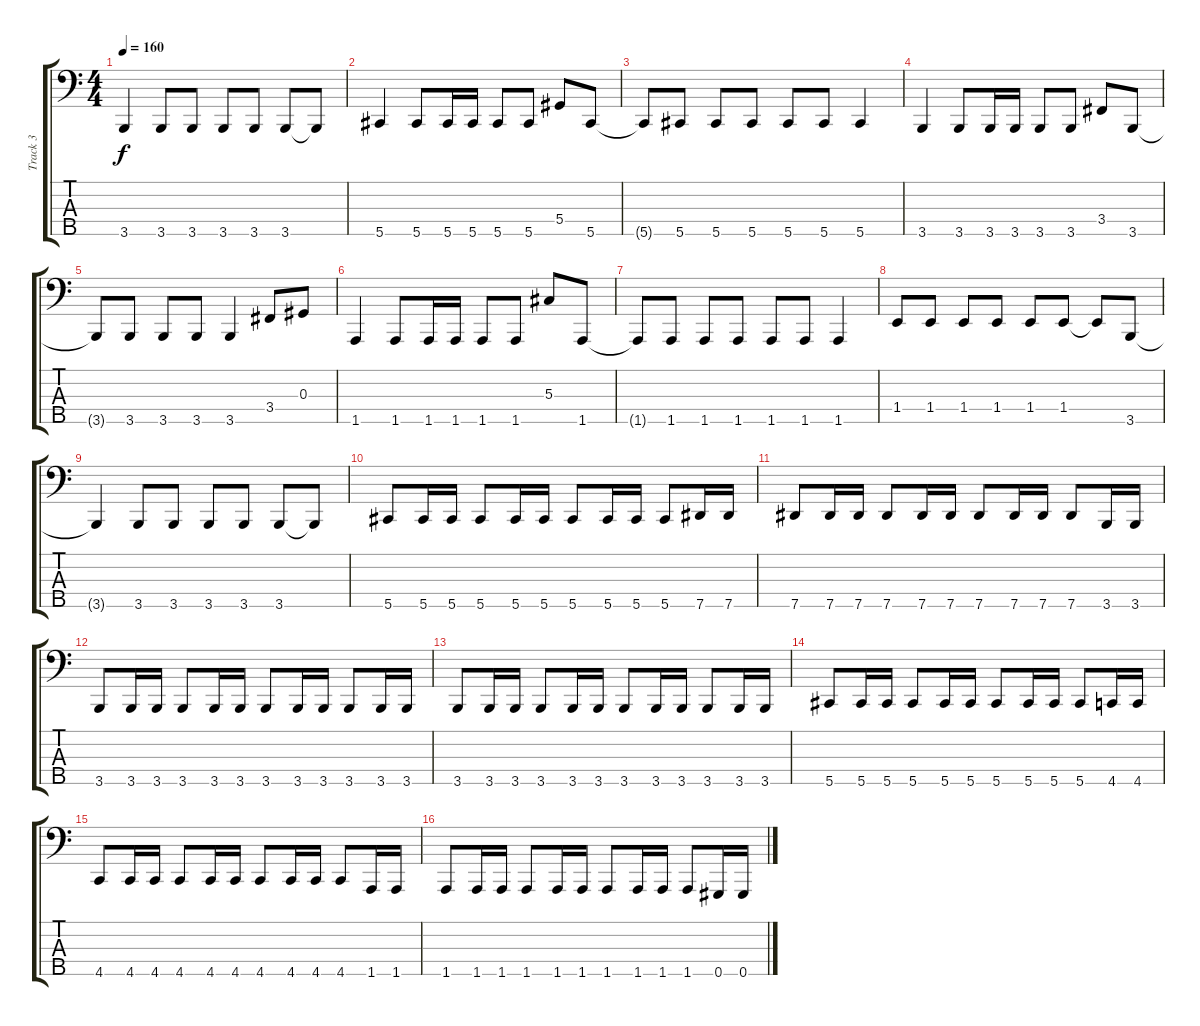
\track ("Track 3" "Track 3") {instrument electricbasspick}
\staff {score tabs}
\tuning (Gb2 Db2 Ab1 Eb1 Ab0) {hide}
\ts (4 4)
\tempo 160
\clef f4
\ks c
3.5{t}.4{dy f} 3.5.8 3.5.8 3.5.8 3.5.8 3.5.8 3.5{t}.8 |
5.5.4 5.5.8 5.5.16 5.5.16 5.5.8 5.5.8 5.4.8 5.5.8 |
5.5{t}.8 5.5.8 5.5.8 5.5.8 5.5.8 5.5.8 5.5.4 |
3.5.4 3.5.8 3.5.16 3.5.16 3.5.8 3.5.8 3.4.8 3.5.8 |
3.5{t}.8 3.5.8 3.5.8 3.5.8 3.5.4 3.4.8 0.3.8 |
1.5.4 1.5.8 1.5.16 1.5.16 1.5.8 1.5.8 5.3.8 1.5.8 |
1.5{t}.8 1.5.8 1.5.8 1.5.8 1.5.8 1.5.8 1.5.4 |
1.4.8 1.4.8 1.4.8 1.4.8 1.4.8 1.4.8 1.4{t}.8 3.5.8 |
3.5{t}.4 3.5.8 3.5.8 3.5.8 3.5.8 3.5.8 3.5{t}.8 |
5.5.8 5.5.16 5.5.16 5.5.8 5.5.16 5.5.16 5.5.8 5.5.16 5.5.16 5.5.8 7.5.16 7.5.16 |
7.5.8 7.5.16 7.5.16 7.5.8 7.5.16 7.5.16 7.5.8 7.5.16 7.5.16 7.5.8 3.5.16 3.5.16 |
3.5.8 3.5.16 3.5.16 3.5.8 3.5.16 3.5.16 3.5.8 3.5.16 3.5.16 3.5.8 3.5.16 3.5.16 |
3.5.8 3.5.16 3.5.16 3.5.8 3.5.16 3.5.16 3.5.8 3.5.16 3.5.16 3.5.8 3.5.16 3.5.16 |
5.5.8 5.5.16 5.5.16 5.5.8 5.5.16 5.5.16 5.5.8 5.5.16 5.5.16 5.5.8 4.5.16 4.5.16 |
4.5.8 4.5.16 4.5.16 4.5.8 4.5.16 4.5.16 4.5.8 4.5.16 4.5.16 4.5.8 1.5.16 1.5.16 |
1.5.8 1.5.16 1.5.16 1.5.8 1.5.16 1.5.16 1.5.8 1.5.16 1.5.16 1.5.8 0.5.16 0.5.16
